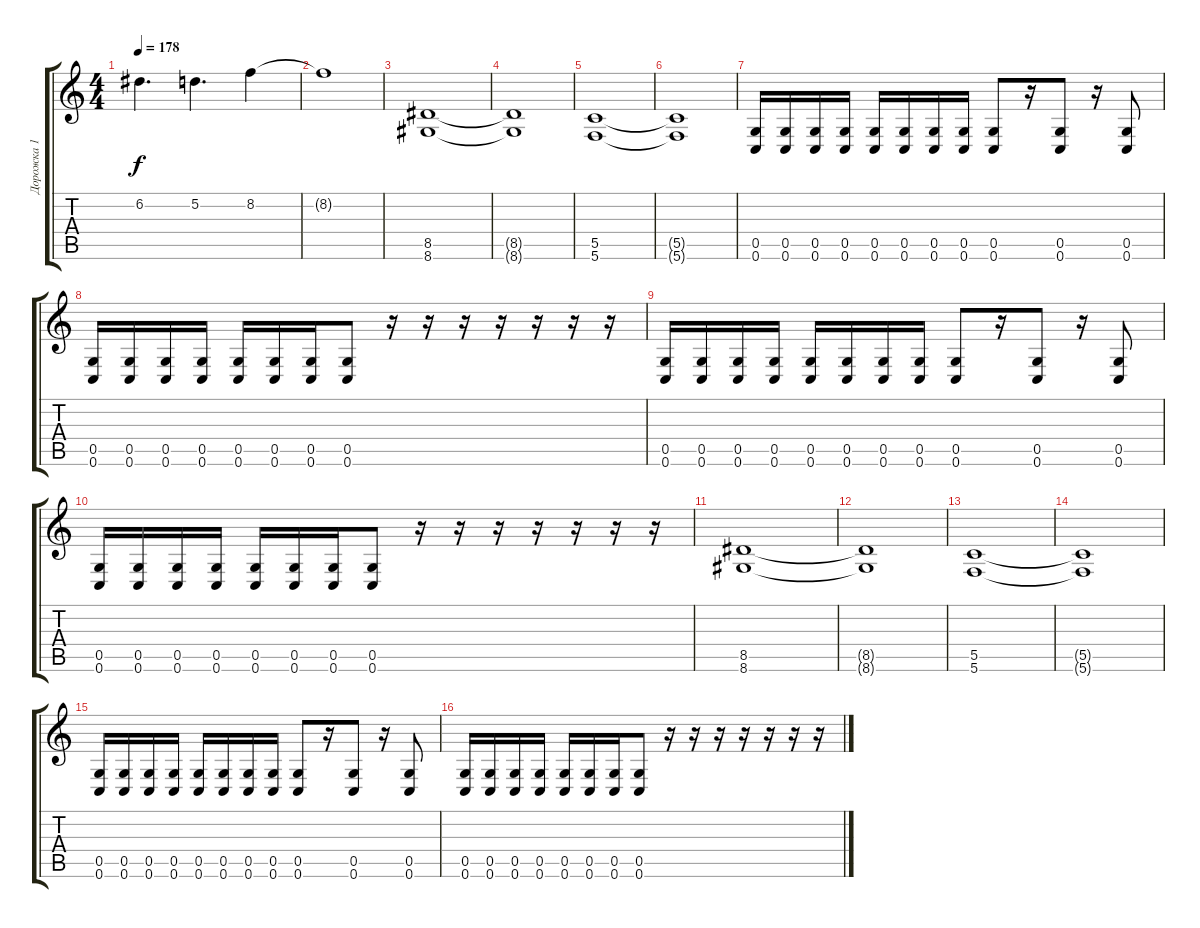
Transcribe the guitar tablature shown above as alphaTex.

\track ("Дорожка 1" "Дорожка 1") {instrument distortionguitar}
\staff {score tabs}
\tuning (D4 A3 F3 C3 G2 C2) {hide}
\ts (4 4)
\tempo 178
\clef g2
\ks c
6.2.4{d dy f instrument acousticguitarsteel} 5.2.4{d} 8.2.4 |
8.2{t}.1 |
(8.5 8.6).1{instrument distortionguitar} |
(8.5{t} 8.6{t}).1 |
(5.5 5.6).1 |
(5.5{t} 5.6{t}).1 |
(0.5 0.6).16{volume 16 instrument distortionguitar} (0.5 0.6).16 (0.5 0.6).16 (0.5 0.6).16 (0.5 0.6).16 (0.5 0.6).16 (0.5 0.6).16 (0.5 0.6).16 (0.5 0.6).8 r.16 (0.5 0.6).8 r.16 (0.5 0.6).8 |
(0.5 0.6).16 (0.5 0.6).16 (0.5 0.6).16 (0.5 0.6).16 (0.5 0.6).16 (0.5 0.6).16 (0.5 0.6).16 (0.5 0.6).8 r.16 r.16 r.16 r.16{volume 16 instrument distortionguitar} r.16 r.16 r.16 |
(0.5 0.6).16{volume 16 instrument distortionguitar} (0.5 0.6).16 (0.5 0.6).16 (0.5 0.6).16 (0.5 0.6).16 (0.5 0.6).16 (0.5 0.6).16 (0.5 0.6).16 (0.5 0.6).8 r.16 (0.5 0.6).8 r.16 (0.5 0.6).8 |
(0.5 0.6).16 (0.5 0.6).16 (0.5 0.6).16 (0.5 0.6).16 (0.5 0.6).16 (0.5 0.6).16 (0.5 0.6).16 (0.5 0.6).8 r.16 r.16 r.16 r.16{volume 16 instrument distortionguitar} r.16 r.16 r.16 |
(8.5 8.6).1 |
(8.5{t} 8.6{t}).1 |
(5.5 5.6).1 |
(5.5{t} 5.6{t}).1 |
(0.5 0.6).16{volume 16 instrument distortionguitar} (0.5 0.6).16 (0.5 0.6).16 (0.5 0.6).16 (0.5 0.6).16 (0.5 0.6).16 (0.5 0.6).16 (0.5 0.6).16 (0.5 0.6).8 r.16 (0.5 0.6).8 r.16 (0.5 0.6).8 |
(0.5 0.6).16 (0.5 0.6).16 (0.5 0.6).16 (0.5 0.6).16 (0.5 0.6).16 (0.5 0.6).16 (0.5 0.6).16 (0.5 0.6).8 r.16 r.16 r.16 r.16{volume 16 instrument distortionguitar} r.16 r.16 r.16
